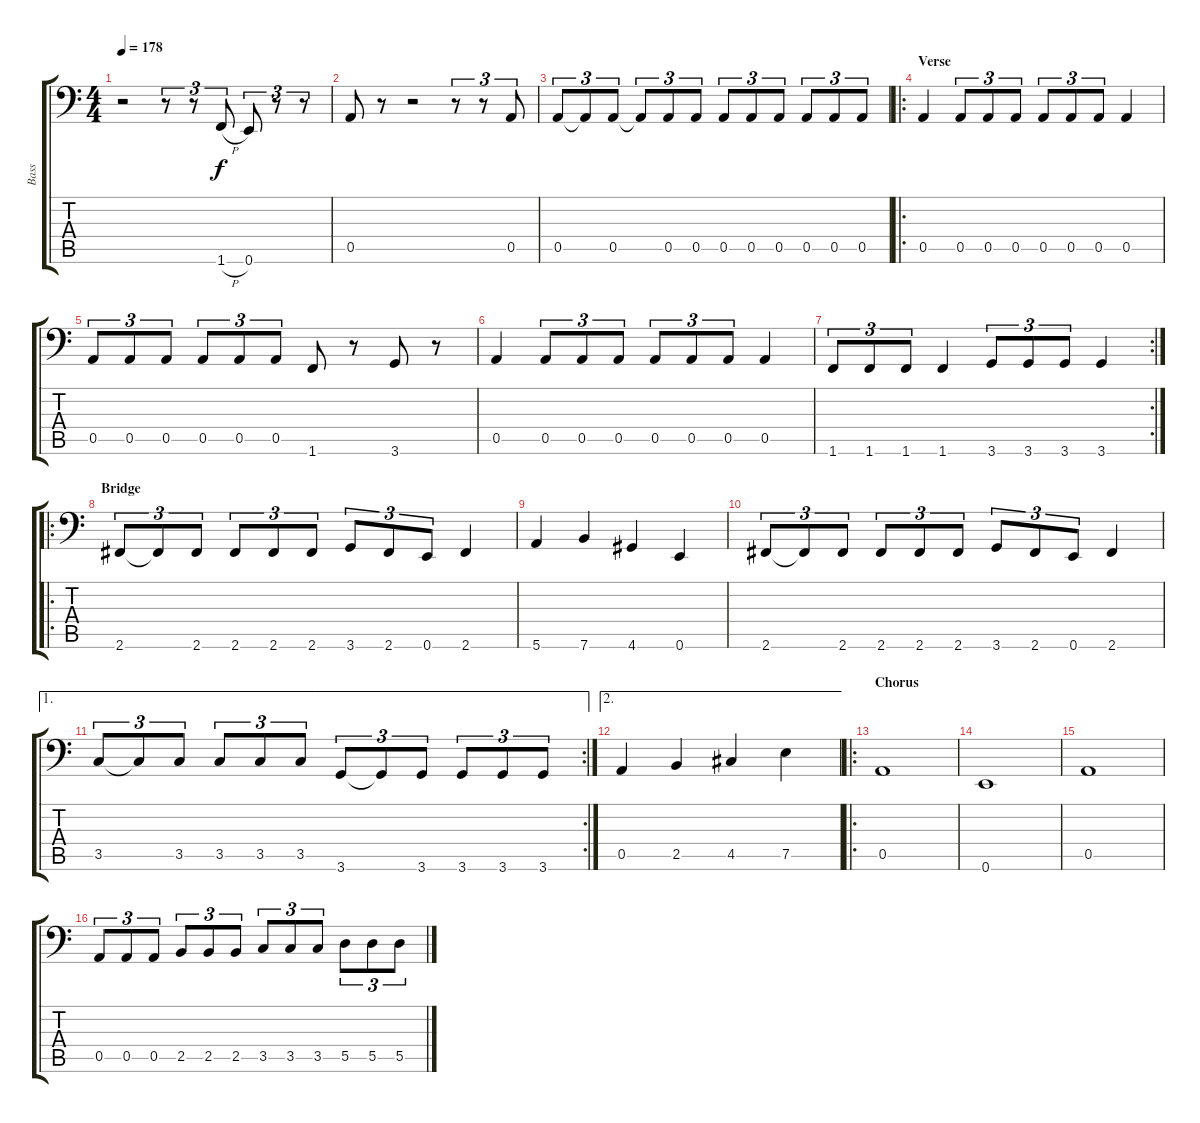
\track ("Bass" "Bass") {instrument electricbasspick}
\staff {score tabs}
\tuning (E3 B2 G2 D2 A1 E1) {hide}
\ts (4 4)
\tempo 178
\clef f4
\ks c
r.2{dy f} r.8{tu (3 2)} r.8{tu (3 2)} 1.6{h}.8{tu (3 2)} 0.6.8{tu (3 2)} r.8{tu (3 2)} r.8{tu (3 2)} |
0.5.8 r.8 r.2 r.8{tu (3 2)} r.8{tu (3 2)} 0.5.8{tu (3 2)} |
0.5.8{tu (3 2)} 0.5{t}.8{tu (3 2)} 0.5.8{tu (3 2)} 0.5{t}.8{tu (3 2)} 0.5.8{tu (3 2)} 0.5.8{tu (3 2)} 0.5.8{tu (3 2)} 0.5.8{tu (3 2)} 0.5.8{tu (3 2)} 0.5.8{tu (3 2)} 0.5.8{tu (3 2)} 0.5.8{tu (3 2)} |
\ro
\section ("" "Verse")
0.5.4 0.5.8{tu (3 2)} 0.5.8{tu (3 2)} 0.5.8{tu (3 2)} 0.5.8{tu (3 2)} 0.5.8{tu (3 2)} 0.5.8{tu (3 2)} 0.5.4 |
0.5.8{tu (3 2)} 0.5.8{tu (3 2)} 0.5.8{tu (3 2)} 0.5.8{tu (3 2)} 0.5.8{tu (3 2)} 0.5.8{tu (3 2)} 1.6.8 r.8 3.6.8 r.8 |
0.5.4 0.5.8{tu (3 2)} 0.5.8{tu (3 2)} 0.5.8{tu (3 2)} 0.5.8{tu (3 2)} 0.5.8{tu (3 2)} 0.5.8{tu (3 2)} 0.5.4 |
\rc 2
1.6.8{tu (3 2)} 1.6.8{tu (3 2)} 1.6.8{tu (3 2)} 1.6.4 3.6.8{tu (3 2)} 3.6.8{tu (3 2)} 3.6.8{tu (3 2)} 3.6.4 |
\ro
\section ("" "Bridge")
2.6.8{tu (3 2)} 2.6{t}.8{tu (3 2)} 2.6.8{tu (3 2)} 2.6.8{tu (3 2)} 2.6.8{tu (3 2)} 2.6.8{tu (3 2)} 3.6.8{tu (3 2)} 2.6.8{tu (3 2)} 0.6.8{tu (3 2)} 2.6.4 |
5.6.4 7.6.4 4.6.4 0.6.4 |
2.6.8{tu (3 2)} 2.6{t}.8{tu (3 2)} 2.6.8{tu (3 2)} 2.6.8{tu (3 2)} 2.6.8{tu (3 2)} 2.6.8{tu (3 2)} 3.6.8{tu (3 2)} 2.6.8{tu (3 2)} 0.6.8{tu (3 2)} 2.6.4 |
\ae 1
\rc 2
3.5.8{tu (3 2)} 3.5{t}.8{tu (3 2)} 3.5.8{tu (3 2)} 3.5.8{tu (3 2)} 3.5.8{tu (3 2)} 3.5.8{tu (3 2)} 3.6.8{tu (3 2)} 3.6{t}.8{tu (3 2)} 3.6.8{tu (3 2)} 3.6.8{tu (3 2)} 3.6.8{tu (3 2)} 3.6.8{tu (3 2)} |
\ae 2
0.5.4 2.5.4 4.5.4 7.5.4 |
\ro
\section ("" "Chorus")
0.5.1 |
0.6.1 |
0.5.1 |
0.5.8{tu (3 2)} 0.5.8{tu (3 2)} 0.5.8{tu (3 2)} 2.5.8{tu (3 2)} 2.5.8{tu (3 2)} 2.5.8{tu (3 2)} 3.5.8{tu (3 2)} 3.5.8{tu (3 2)} 3.5.8{tu (3 2)} 5.5.8{tu (3 2)} 5.5.8{tu (3 2)} 5.5.8{tu (3 2)}
